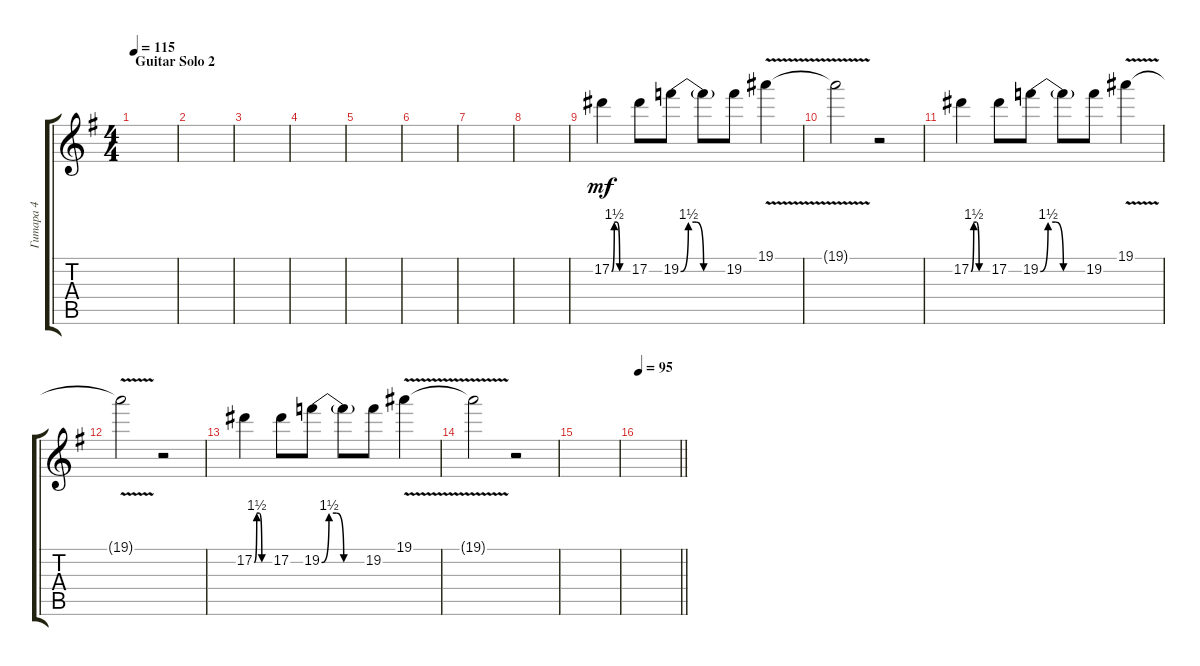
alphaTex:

\track ("Гитара 4" "Гитара 4") {instrument distortionguitar}
\staff {score tabs}
\tuning (Eb4 Bb3 Gb3 Db3 Ab2 Eb2) {hide}
\ts (4 4)
\section ("" "Guitar Solo 2")
\tempo 115
\clef g2
\ks eminor
|
|
|
|
|
|
|
|
17.2{be (custom 0 0 10 6 20 6 30 0 60 0)}.4{dy mf} 17.2.8 19.2{be (custom 0 0 10 6 20 6 30 0 60 0)}.8 19.2{t}.8 19.2.8 19.1{v}.4 |
19.1{t}.2 r.2 |
17.2{be (custom 0 0 10 6 20 6 30 0 60 0)}.4 17.2.8 19.2{be (custom 0 0 10 6 20 6 30 0 60 0)}.8 19.2{t}.8 19.2.8 19.1{v}.4 |
19.1{t}.2 r.2 |
17.2{be (custom 0 0 10 6 20 6 30 0 60 0)}.4 17.2.8 19.2{be (custom 0 0 10 6 20 6 30 0 60 0)}.8 19.2{t}.8 19.2.8 19.1{v}.4 |
19.1{t}.2 r.2 |
|
\tempo 95
\barLineRight lightlight
